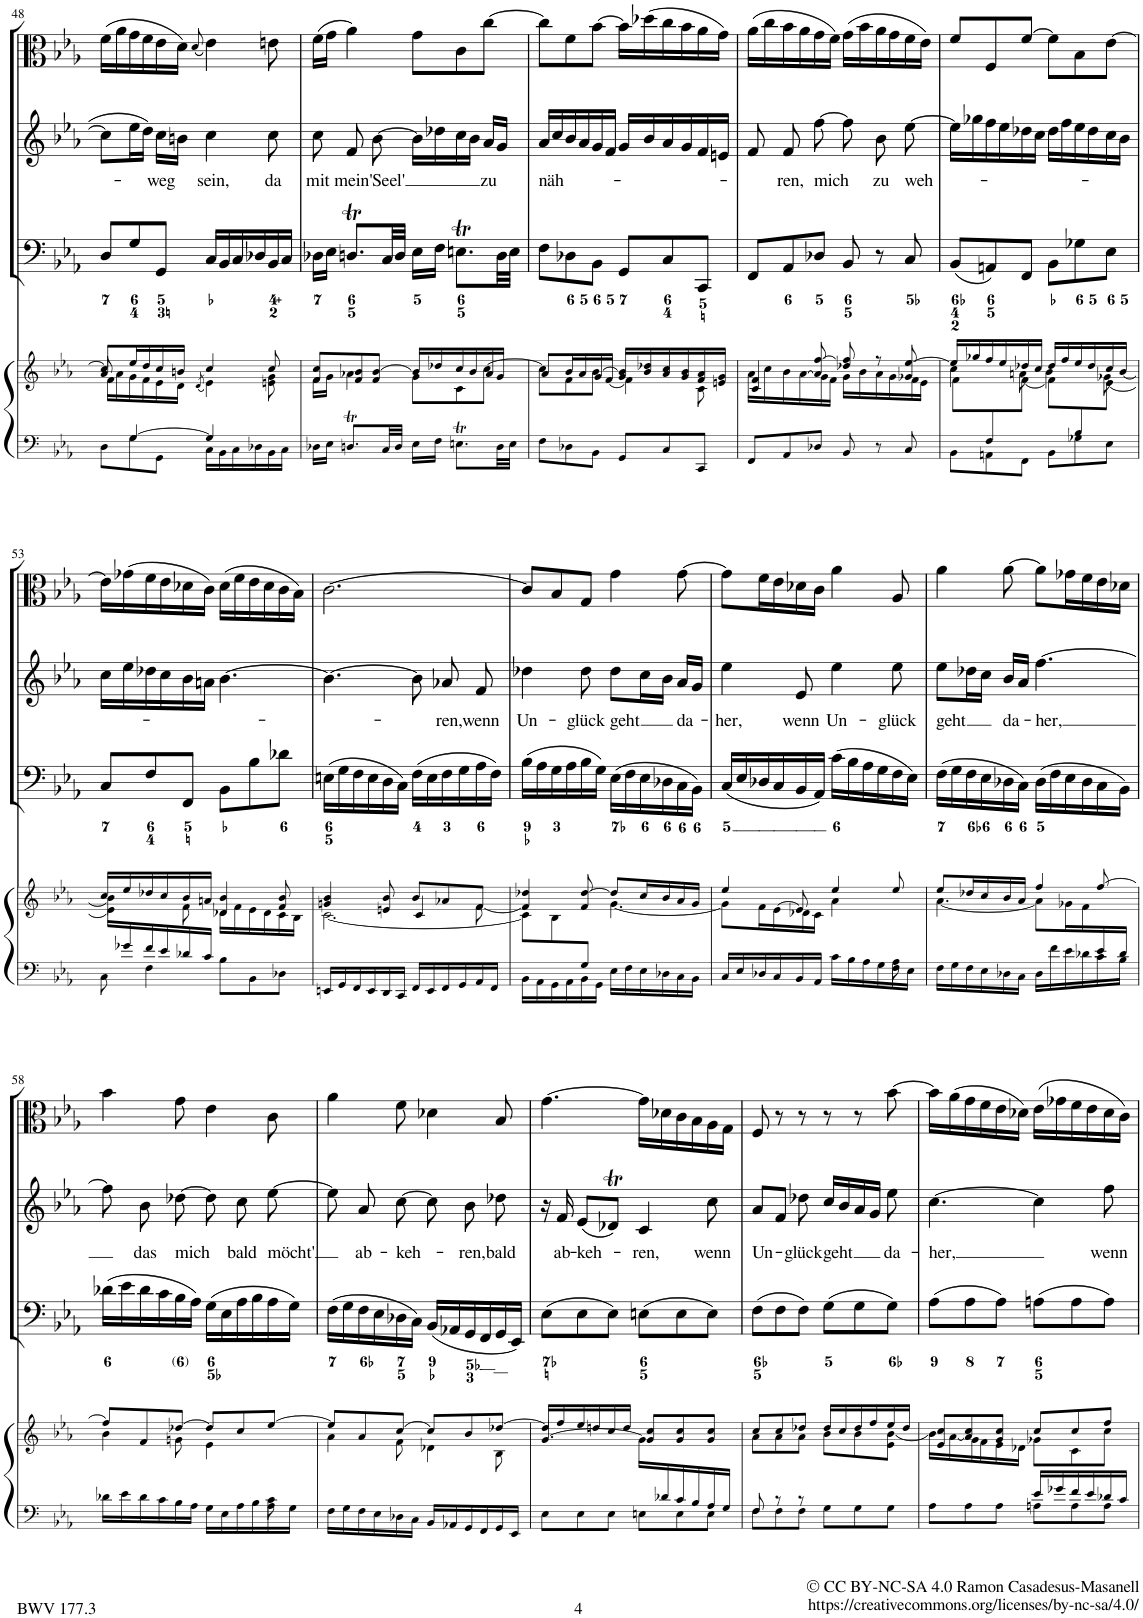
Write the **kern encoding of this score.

**kern	**kern	**kern	**kern	**text	**kern
*part4	*part4	*part3	*part2	*part2	*part1
*staff5	*staff4	*staff3	*staff2	*staff2	*staff1
*I"Piano reduction	*	*I"Continuo	*I"Soprano	*	*I"Oboe da caccia
*I'Pno	*	*	*	*	*I'Ob
!!LO:PB:g=z
*clefF4	*clefG2	*clefF4	*clefG2	*	*clefC3
*k[b-e-a-]	*k[b-e-a-]	*k[b-e-a-]	*k[b-e-a-]	*	*k[b-e-a-]
*M6/8	*M6/8	*M6/8	*M6/8	*	*M6/8
=48	=48	=48	=48	=48	=48
*^	*^	*	*	*	*
*	*	*	*^	*	*	*	*
8ryy	8D\L	8cc/L]	16f\LL	8a-/	8D/L	8cc\L]	.	(16f\LL
.	.	.	16a-\	.	.	.	.	16a-\
[4G/	8G\	16ee-/L	16g\	2ryy	8G/	16ee-\L	.	16g\
.	.	16dd/	16f\	.	.	16dd\JJ	.	16f\
!	!	!	!	!	!	!	!LO:LY:b	!
.	8GG\J	16cc/	16e-\	.	8GG/J	16cc\LL	-weg	16e-\
.	.	16bn/JJ	16d\JJ	.	.	16bn\JJ	.	16d\JJ)
.	.	.	(8qd/	.	.	.	.	(8qd/
!	!	!	!	!	!	!	!LO:LY:b	!
4G/]	16C\LL	4cc/	4e-\)	.	16C/LL	4cc\	sein,	4e-\)
.	16BB-\	.	.	.	16BB-/	.	.	.
.	16C\	.	.	.	16C/	.	.	.
.	16D-X\	.	.	.	16D-X/	.	.	.
!	!	!	!	!	!	!	!LO:LY:b	!
8ryy	16BB-\	8cc/	8en\ 8g\	8ryy	16BB-/	8cc\	da	8en\
.	16C\JJ	.	.	.	16C/JJ	.	.	.
*	*	*	*v	*v	*	*	*	*
=49	=49	=49	=49	=49	=49	=49	=49
!	!	!	!	!	!	!LO:LY:b	!
*v	*v	*	*	*	*	*	*
16D-X\LL	8f/ 8cc/L	16f\LL	16D-X\LL	8cc\	mit	(16f\LL
16E-\JJ	.	16g\JJ	16E-\JJ	.	.	16g\JJ
!	!	!	!	!	!LO:LY:b	!
8.Dnt/L	8f/ 8b-/	4a-X\	8.Dnt/L	8f/	mein'	4a-\)
!	!	!	!	!	!LO:LY:b	!
.	8f/ [8b-/J	.	.	[8b-\	Seel'	.
32C/LL	.	.	32C/LL	.	.	.
32D/JJJ	.	.	32D/JJJ	.	.	.
16E-\LL	16b-/LL]	8g\L	16E-\LL	16b-\LL]	.	8g\L
16F\JJ	16dd-X/	.	16F\JJ	16dd-X\	.	.
8.Ent\L	16cc/	8c\	8.Ent\L	16cc\	.	8c\
.	16b-/	.	.	16b-\JJ	.	.
!	!	!	!	!	!LO:LY:b	!
.	16a-/	[>8cc\J	.	16a-/LL	zu	[8cc\J
32D\LL	16g/JJ	.	32D\LL	16g/JJ	.	.
32E\JJJ	.	.	32E\JJJ	.	.	.
=50	=50	=50	=50	=50	=50	=50
!	!	!	!	!	!LO:LY:b	!
8F\L	8a-/L	8cc\L]	8F\L	16a-/LL	näh-	8cc\L]
.	.	.	.	16cc/	.	.
8D-X\	16b-/L	8f\	8D-X\	16b-/	.	8f\
.	16a-/	.	.	16a-/	.	.
8BB-\J	16g/	[>8b-\J	8BB-\J	16g/	.	[8b-\J
.	[<16f/JJ	.	.	16f/JJ	.	.
8GG/L	16g/ 16b-/]LL	4f\]	8GG/L	16g/LL	.	16b-\LL]
.	16b-/ 16dd-X/	.	.	16b-/	.	(16dd-X\
8C/	16a-/ 16cc/	.	8C/	16a-/	.	16cc\
.	16g/ 16b-/	.	.	16g/	.	16b-\
8CC/J	16f/ 16a-/	8c\	8CC/J	16f/	.	16a-\
.	16en/ 16g/JJ	.	.	16en/JJ	.	16g\JJ)
=51	=51	=51	=51	=51	=51	=51
8FF/L	4c/ 4f/	16a-\LL	8FF/L	8f/	.	(16a-\LL
.	.	16cc\	.	.	.	16cc\
!	!	!	!	!	!LO:LY:b	!
8AA-/	.	16b-\	8AA-/	8f/	-ren,	16b-\
.	.	[>16a-\	.	.	.	16a-\
!	!	!	!	!	!LO:LY:b	!
8D-X/J	8a-/] [8ff/	16g\	8D-X/J	[8ff\	mich	16g\
.	.	16f\JJ	.	.	.	16f\JJ)
8BB-/	8dd-X/ 8ff/]	16g\LL	8BB-/	8ff\]	.	(16g\LL
.	.	16b-\	.	.	.	16b-\
!	!	!	!	!	!LO:LY:b	!
8r	8r	16a-\	8r	8b-\	zu	16a-\
.	.	16g\	.	.	.	16g\
!	!	!	!	!	!LO:LY:b	!
8C/	8g-X/ [8ee-/	16f\	8C/	[8ee-\	weh-	16f\
.	.	16e-\JJ	.	.	.	16e-\JJ)
=52	=52	=52	=52	=52	=52	=52
*^	*	*^	*	*	*	*
8ryy	8BB-\L	16ee-/LL]	4cc\	8f\L	(8BB-/L	16ee-\LL]	.	8f/L
.	.	16gg-X/	.	.	.	16gg-X\	.	.
8F/	8AAn\	16ff/	.	8ryy	8AAn/)	16ff\	.	8F/
.	.	16ee-/	.	.	.	16ee-\	.	.
4ryy	8FF\J	16dd-X/	8an\	[8f\J	8FF/J	16dd-X\	.	[8f/J
.	.	16cc/JJ	.	.	.	16cc\JJ	.	.
.	8BB-\L	16dd-/LL	4b-\	8f\L]	8BB-\L	16dd-\LL	.	8f\L]
.	.	16ff/	.	.	.	16ff\	.	.
8B-/	8G-X\	16ee-/	.	8ryy	8G-X\	16ee-\	.	8B-\
.	.	16dd-/	.	.	.	16dd-\	.	.
8ryy	8E-\J	16cc/	8g-X\	[8e-\J	8E-\J	16cc\	.	[8e-\J
.	.	[<16b-/JJ	.	.	.	16b-\JJ	.	.
!!LO:LB:g=z
=53	=53	=53	=53	=53	=53	=53	=53	=53
16ryy	8C\	16cc/LL	4b-\]	16e-\LL]	8C/L	16cc\LL	.	16e-\LL]
16g-X/	.	16ee-/	.	2ryy	.	16ee-\	.	(16g-X\
16f/	4F\	16dd-X/	.	.	8F/	16dd-X\	.	16f\
16e-/	.	16cc/	.	.	.	16cc\	.	16e-\
16d-X/	.	16b-/	8f\	.	8FF/J	16b-\	.	16d-X\
16c/JJ	.	16an/JJ	.	.	.	16an\JJ	.	16c\JJ)
4.ryy	8B-\L	4d-X/ 4b-/	16d-\LL	.	8BB-\L	[4.b-\	.	(16d-\LL
.	.	.	16f\	.	.	.	.	16f\
.	8BB-\	.	16e-\	.	8B-\	.	.	16e-\
.	.	.	16d-\	8.ryy	.	.	.	16d-\
.	8D-X\J	8f/ 8b-/	16c\	.	8d-X\J	.	.	16c\
.	.	.	16B-\JJ	.	.	.	.	16B-\JJ)
*v	*v	*	*	*	*	*	*	*
=54	=54	=54	=54	=54	=54	=54	=54
16EEn/LL	4gn/ 4b-/	[2.c\	4.ryy	(16En\LL	4.b-\_	.	[2.c\
16GG/	.	.	.	16G\	.	.	.
16FF/	.	.	.	16F\	.	.	.
16EE/	.	.	.	16E\	.	.	.
16DD/	8en/ 8b-/	.	.	16D\	.	.	.
16CC/JJ	.	.	.	16C\JJ)	.	.	.
16FF/LL	8b-/L	.	4c/	(16F\LL	8b-\]	.	.
16EE/	.	.	.	16E\	.	.	.
!	!	!	!	!	!	!LO:LY:b	!
16FF/	8a-X/	.	.	16F\	8a-X/	-ren,	.
16GG/	.	.	.	16G\	.	.	.
!	!	!	!	!	!	!LO:LY:b	!
16AA-/	[<8f/J	.	8f\	16A-\	8f/	wenn	.
16FF/JJ	.	.	.	16F\JJ)	.	.	.
*	*	*v	*v	*	*	*	*
=55	=55	=55	=55	=55	=55	=55
*^	*	*	*	*	*	*
!	!	!	!	!	!	!LO:LY:b	!
4ryy	16BB-\LL	4f/] 4dd-X/	8c\L]	(16B-\LL	4dd-X\	Un-	8c/L]
.	16AA-\	.	.	16A-\	.	.	.
.	16GG\	.	8B-\	16G\	.	.	8B-/
.	16AA-\	.	.	16A-\	.	.	.
!	!	!	!	!	!	!LO:LY:b	!
8G/J	16BB-\	8f/ [8dd-/	8ryy	16B-\	8dd-\	-glück	8G/J
.	16GG\JJ	.	.	16G\JJ)	.	.	.
!	!	!	!	!	!	!LO:LY:b	!
4.ryy	16E-\LL	8dd-/L]	[4.g\	(16E-\LL	8dd-\L	geht	4g\
.	16F\	.	.	16F\	.	.	.
.	16E-\	16cc/L	.	16E-\	16cc\L	.	.
.	16D-X\	16b-/	.	16D-X\	16b-\JJ	.	.
!	!	!	!	!	!	!LO:LY:b	!
.	16C\	16a-/	.	16C\	16a-/LL	da-	[8g\
.	16BB-\JJ	16g/JJ	.	16BB-\JJ)	16g/JJ	.	.
=56	=56	=56	=56	=56	=56	=56	=56
!	!	!	!	!	!	!LO:LY:b	!
8ryy	16C/LL	4ee-/	8g\L]	(16C/LL	4ee-\	-her,	8g\L]
.	16E-/	.	.	16E-/	.	.	.
.	16D-X/	.	16f\L	16D-X/	.	.	16f\L
.	16C/	.	[>16e-\	16C/	.	.	16e-\
!	!	!	!	!	!	!LO:LY:b	!
.	16BB-/	8e-/]	16d-X\	16BB-/	8e-/	wenn	16d-X\
.	16AA-/JJ	.	16c\JJ	16AA-/JJ)	.	.	16c\JJ
!	!	!	!	!	!	!LO:LY:b	!
.	16c\LL	4ee-/	4a-\	(16c\LL	4ee-\	Un-	4a-\
.	16B-\	.	.	16B-\	.	.	.
.	16A-\	.	.	16A-\	.	.	.
.	16G\	.	.	16G\	.	.	.
!	!	!	!	!	!	!LO:LY:b	!
8A-\	16F\	8ee-/	8ryy	16F\	8ee-\	-glück	8A-/
.	16E-\JJ	.	.	16E-\JJ)	.	.	.
=57	=57	=57	=57	=57	=57	=57	=57
!	!	!	!	!	!	!LO:LY:b	!
8ryy	16F\LL	8ee-/L	[4.a-\	(16F\LL	8ee-\L	geht	4a-\
.	16G\	.	.	16G\	.	.	.
.	16F\	16dd-X/L	.	16F\	16dd-X\L	.	.
.	16E-\	16cc/	.	16E-\	16cc\JJ	.	.
!	!	!	!	!	!	!LO:LY:b	!
.	16D-X\	16b-/	.	16D-X\	16b-/LL	da-	[8a-\
.	16C\JJ	16a-/JJ	.	16C\JJ)	16a-/JJ	.	.
!	!	!	!	!	!	!LO:LY:b	!
.	16D-\LL	4ff/	8a-\L]	(16D-\LL	[4.ff\	-her,	8a-\L]
.	16f\	.	.	16F\	.	.	.
.	16e-\	.	16g-X\L	16E-\	.	.	16g-X\L
.	16d-X\	.	16f\	16D-\	.	.	16f\
16e-/	16c\	[8ff/	8ryy	16C\	.	.	16e-\
16d-/JJ	16B-\JJ	.	.	16BB-\JJ)	.	.	16d-X\JJ
!!LO:LB:g=z
=58	=58	=58	=58	=58	=58	=58	=58
8ryy	16d-X\LL	8ff/L]	4b-\	(16d-X\LL	8ff\]	.	4b-\
.	16e-\	.	.	16e-\	.	.	.
!	!	!	!	!	!	!LO:LY:b	!
.	16d-\	8f/	.	16d-\	8b-\	das	.
.	16c\	.	.	16c\	.	.	.
!	!	!	!	!	!	!LO:LY:b	!
.	16B-\	[8dd-X/J	8gn\	16B-\	[8dd-X\	mich	8g\
.	16A-\JJ	.	.	16A-\JJ)	.	.	.
.	16G\LL	8dd-/L]	4e-\	(16G\LL	8dd-\]	.	4e-\
.	16E-\	.	.	16E-\	.	.	.
!	!	!	!	!	!	!LO:LY:b	!
.	16A-\	8cc/	.	16A-\	8cc\	bald	.
.	16B-\	.	.	16B-\	.	.	.
!	!	!	!	!	!	!LO:LY:b	!
8c\	16A-\	[8ee-/J	8ryy	16A-\	[8ee-\	möcht'	8c\
.	16G\JJ	.	.	16G\JJ)	.	.	.
*v	*v	*	*	*	*	*	*
=59	=59	=59	=59	=59	=59	=59
16F\LL	8ee-/L]	4a-\	(16F\LL	8ee-\]	.	4a-\
16G\	.	.	16G\	.	.	.
!	!	!	!	!	!LO:LY:b	!
16F\	8a-/	.	16F\	8a-/	ab-	.
16E-\	.	.	16E-\	.	.	.
!	!	!	!	!	!LO:LY:b	!
16D-X\	[8cc/J	8f\	16D-X\	[8cc\	-keh-	8f\
16C\JJ	.	.	16C\JJ)	.	.	.
16BB-/LL	8cc/L]	4d-X\	(16BB-/LL	8cc\]	.	4d-X\
16AA-X/	.	.	16AA-X/	.	.	.
!	!	!	!	!	!LO:LY:b	!
16GG/	8b-/	.	16GG/	8b-\	-ren,	.
16FF/	.	.	16FF/	.	.	.
!	!	!	!	!	!LO:LY:b	!
16GG/	[8dd-X/J	8B-\	16GG/	8dd-X\	bald	8B-/
16EE-/JJ	.	.	16EE-/JJ)	.	.	.
=60	=60	=60	=60	=60	=60	=60
*^	*	*	*	*	*	*
4..ryy	8E-\L	16dd-/LL]	[4.g/	(8E-\L	16r	.	[4.g\
!	!	!	!	!	!	!LO:LY:b	!
.	.	16ff/	.	.	16f/	ab-	.
!	!	!	!	!	!	!LO:LY:b	!
.	8E-\	16ee-/	.	8E-\	(8e-/L	-keh-	.
.	.	16ddn/	.	.	.	.	.
.	8E-\J	16cc/	.	8E-\J)	8d-XT/J)	.	.
.	.	16dd/JJ	.	.	.	.	.
!	!	!	!	!	!	!LO:LY:b	!
.	8En\L	8g/ 8cc/L	16g\LL]	(8En\L	4c/	-ren,	16g\LL]
16d-X/	.	.	4ryy	.	.	.	16d-X\
16c/	8E\	8g/ 8cc/	.	8E\	.	.	16c\
16B-/	.	.	.	.	.	.	16B-\
!	!	!	!	!	!	!LO:LY:b	!
16A-/	8E\J	8g/ 8cc/J	.	8E\J)	8cc\	wenn	16A-\
16G/JJ	.	.	16ryy	.	.	.	16G\JJ
=61	=61	=61	=61	=61	=61	=61	=61
!	!	!	!	!	!	!LO:LY:b	!
8F/	8F\L	8cc/L	8a-\L	(8F\L	8a-/L	Un-	8F/
8r	8F\	8cc/	8a-\	8F\	8f/J	.	8r
!	!	!	!	!	!	!LO:LY:b	!
8r	8F\J	8dd-X/J	8a-\J	8F\J)	8dd-X\	-glück	8r
!	!	!	!	!	!	!LO:LY:b	!
4.ryy	8G\L	16dd-/LL	8b-\L	(8G\L	16cc/LL	geht	8r
.	.	16cc/	.	.	16b-/	.	.
.	8G\	16dd-/	8b-\	8G\	16a-/	.	8r
.	.	16ff/	.	.	16g/JJ	.	.
!	!	!	!	!	!	!LO:LY:b	!
.	8G\J	16ee-/	8e-\ [8b-\J	8G\J)	8ee-\	da-	[8b-\
.	.	16dd-/JJ	.	.	.	.	.
=62	=62	=62	=62	=62	=62	=62	=62
!	!	!	!	!	!	!LO:LY:b	!
4.ryy	8A-\L	8e-/ 8cc/L	16b-\LL]	(8A-\L	[4.cc\	-her,	16b-\LL]
.	.	.	[16a-\	.	.	.	(16a-\
.	8A-\	8a-/] 8cc/	16g\	8A-\	.	.	16g\
.	.	.	16f\	.	.	.	16f\
.	8A-\J	8g/ 8cc/J	16e-\	8A-\J)	.	.	16e-\
.	.	.	16d-X\JJ	.	.	.	16d-X\JJ)
16e-/LL	8An\L	8cc/L	8g-X\L	(8An\L	4cc\]	.	(16e-\LL
16g-X/	.	.	.	.	.	.	16g-X\
16f/	8A\	8cc/	8c\	8A\	.	.	16f\
16e-/	.	.	.	.	.	.	16e-\
!	!	!	!	!	!	!LO:LY:b	!
16d-X/	8A\J	8ff/J	8cc\J	8A\J)	8ff\	wenn	16d-\
16c/JJ	.	.	.	.	.	.	16c\JJ)
*v	*v	*	*	*	*	*	*
*	*v	*v	*	*	*	*
=	=	=	=	=	=
*-	*-	*-	*-	*-	*-
